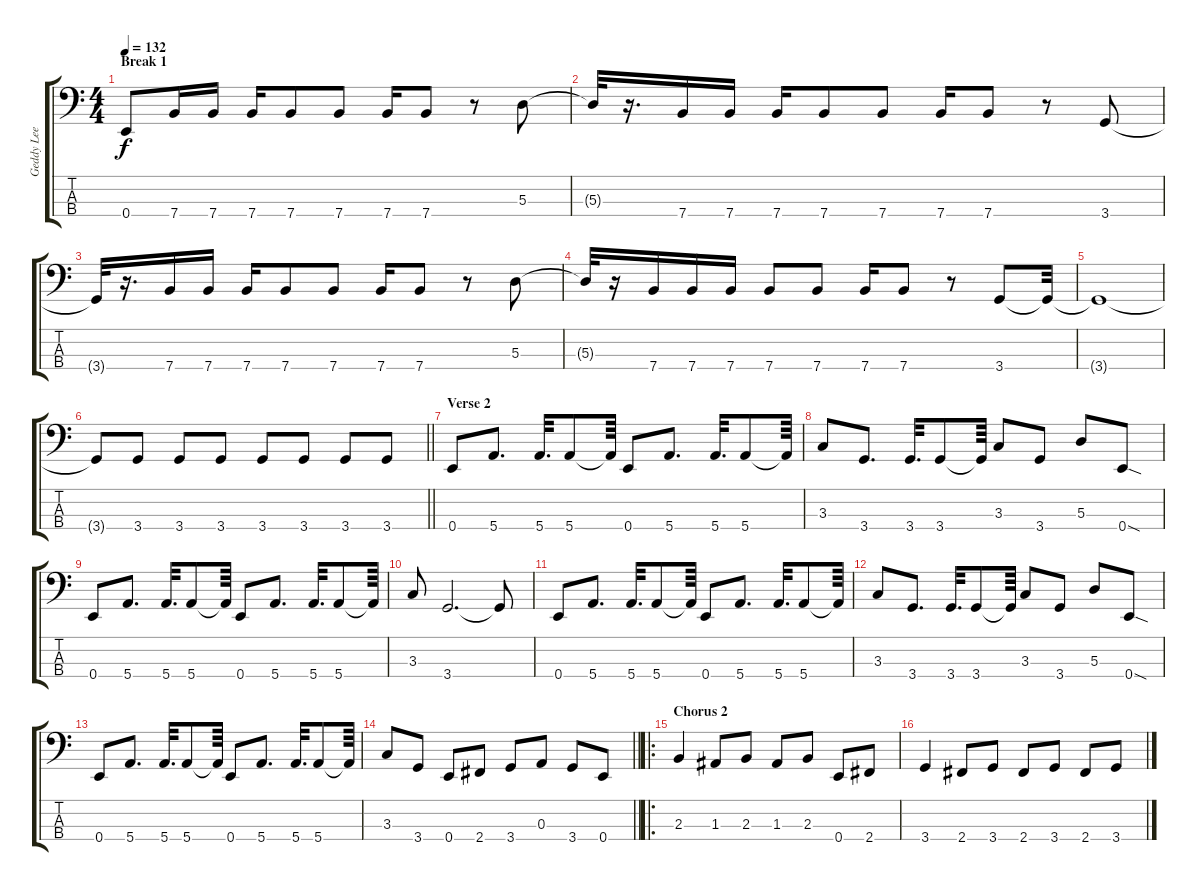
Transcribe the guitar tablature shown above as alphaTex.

\track ("Geddy Lee - Bass" "Geddy Lee ") {instrument electricbassfinger}
\staff {score tabs}
\tuning (G2 D2 A1 E1) {hide}
\ts (4 4)
\section ("" "Break 1")
\tempo 132
\clef f4
\ks c
0.4{t}.8{dy f} 7.4.16 7.4.16 7.4.16 7.4.8 7.4.8 7.4.16 7.4.8 r.8 5.3.8 |
5.3{t}.32 r.16{d} 7.4.16 7.4.16 7.4.16 7.4.8 7.4.8 7.4.16 7.4.8 r.8 3.4.8 |
3.4{t}.32 r.16{d} 7.4.16 7.4.16 7.4.16 7.4.8 7.4.8 7.4.16 7.4.8 r.8 5.3.8 |
5.3{t}.32 r.16 7.4.16 7.4.16 7.4.16 7.4.8 7.4.8 7.4.16 7.4.8 r.8 3.4.8 3.4{t}.32 |
3.4{t}.1 |
\barLineRight lightlight
3.4{t}.8 3.4.8 3.4.8 3.4.8 3.4.8 3.4.8 3.4.8 3.4.8 |
\section ("" "Verse 2")
0.4.8 5.4.8{d} 5.4.32{d} 5.4.8 5.4{t}.64 0.4.8 5.4.8{d} 5.4.32{d} 5.4.8 5.4{t}.64 |
3.3.8 3.4.8{d} 3.4.32{d} 3.4.8 3.4{t}.64 3.3.8 3.4.8 5.3.8 0.4{sod}.8 |
0.4.8 5.4.8{d} 5.4.32{d} 5.4.8 5.4{t}.64 0.4.8 5.4.8{d} 5.4.32{d} 5.4.8 5.4{t}.64 |
3.3.8 3.4.2{d} 3.4{t}.8 |
0.4.8 5.4.8{d} 5.4.32{d} 5.4.8 5.4{t}.64 0.4.8 5.4.8{d} 5.4.32{d} 5.4.8 5.4{t}.64 |
3.3.8 3.4.8{d} 3.4.32{d} 3.4.8 3.4{t}.64 3.3.8 3.4.8 5.3.8 0.4{sod}.8 |
0.4.8 5.4.8{d} 5.4.32{d} 5.4.8 5.4{t}.64 0.4.8 5.4.8{d} 5.4.32{d} 5.4.8 5.4{t}.64 |
\barLineRight lightlight
3.3.8 3.4.8 0.4.8 2.4.8 3.4.8 0.3.8 3.4.8 0.4.8 |
\ro
\section ("" "Chorus 2")
2.3.4 1.3.8 2.3.8 1.3.8 2.3.8 0.4.8 2.4.8 |
3.4.4 2.4.8 3.4.8 2.4.8 3.4.8 2.4.8 3.4.8
